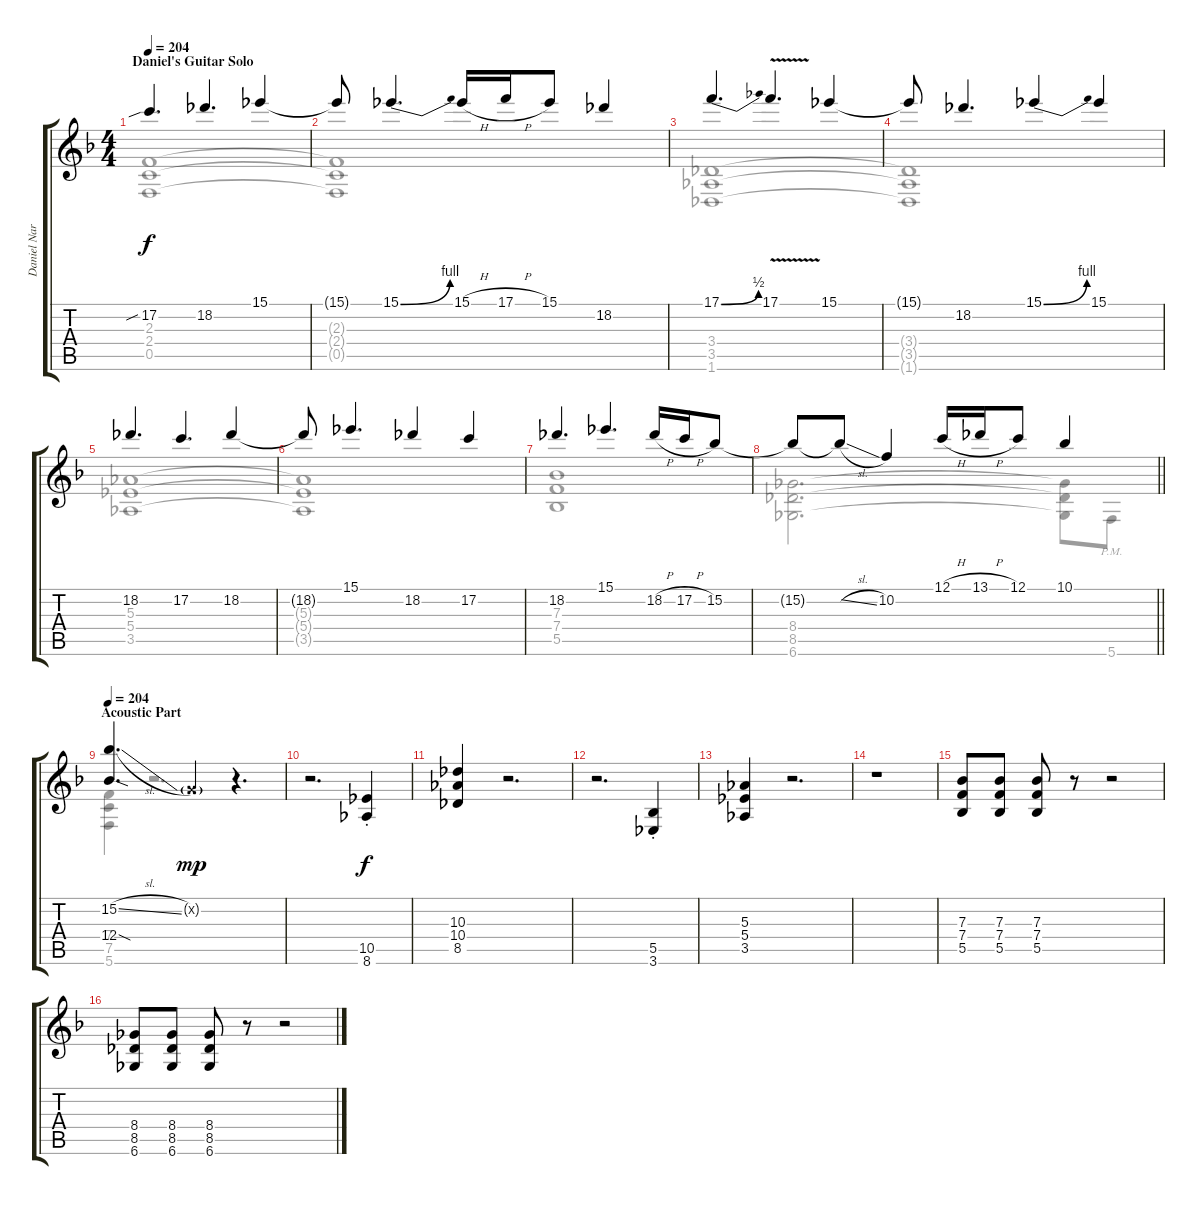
\track ("Daniel Nargang" "Daniel Nar") {instrument electricguitarjazz}
\staff {score tabs}
\tuning (C4 G3 Eb3 Bb2 F2 C2) {hide}
\voice
\ts (4 4)
\section ("" "Daniel's Guitar Solo")
\tempo 204
\clef g2
\ks f
17.2{sib}.4{d dy f} 18.2.4{d} 15.1.4 |
15.1{t}.8 15.1{be (bend 0 0 60 4)}.4{d} 15.1{h}.16 17.1{h}.16 15.1.8 18.2.4 |
17.1{be (bend 0 0 60 2)}.4{d} 17.1{v}.4{d} 15.1.4 |
15.1{t}.8 18.2.4{d} 15.1{be (bend 0 0 60 4)}.4 15.1.4 |
18.2.4{d} 17.2.4{d} 18.2.4 |
18.2{t}.8 15.1.4{d} 18.2.4 17.2.4 |
18.2.4{d} 15.1.4{d} 18.2{h}.16 17.2{h}.16 15.2.8 |
\barLineRight lightlight
15.2{t}.8 15.2{sl t}.8 10.2.4 12.1{h}.16 13.1{h}.16 12.1.8 10.1.4 |
\section ("" "Acoustic Part")
\tempo 204
(15.2{sl} 12.4{sod}).4{d} 0.2{g x}.4{dy mp} r.4{d} |
r.2{d} (10.5{st} 8.6{st}).4{dy f} |
(10.3 10.4 8.5).4 r.2{d} |
r.2{d} (5.5{st} 3.6{st}).4 |
(5.3 5.4 3.5).4 r.2{d} |
r.1 |
(7.3 7.4 5.5).8 (7.3 7.4 5.5).8 (7.3 7.4 5.5).8 r.8 r.2 |
(8.4 8.5 6.6).8 (8.4 8.5 6.6).8 (8.4 8.5 6.6).8 r.8 r.2
\voice
\clef g2
\ottava regular
\simile none
\ks f
(2.3 2.4 0.5).1{dy f} |
(2.3{t} 2.4{t} 0.5{t}).1 |
(3.4 3.5 1.6).1 |
(3.4{t} 3.5{t} 1.6{t}).1 |
(5.3 5.4 3.5).1 |
(5.3{t} 5.4{t} 3.5{t}).1 |
(7.3 7.4 5.5).1 |
\barLineRight lightlight
(8.4 8.5 6.6).2{d} (8.4{t} 8.5{t} 6.6{t}).8 5.6{pm}.8 |
(7.4 7.5 5.6).4 r.2{d} |
|
|
|
|
|
|
